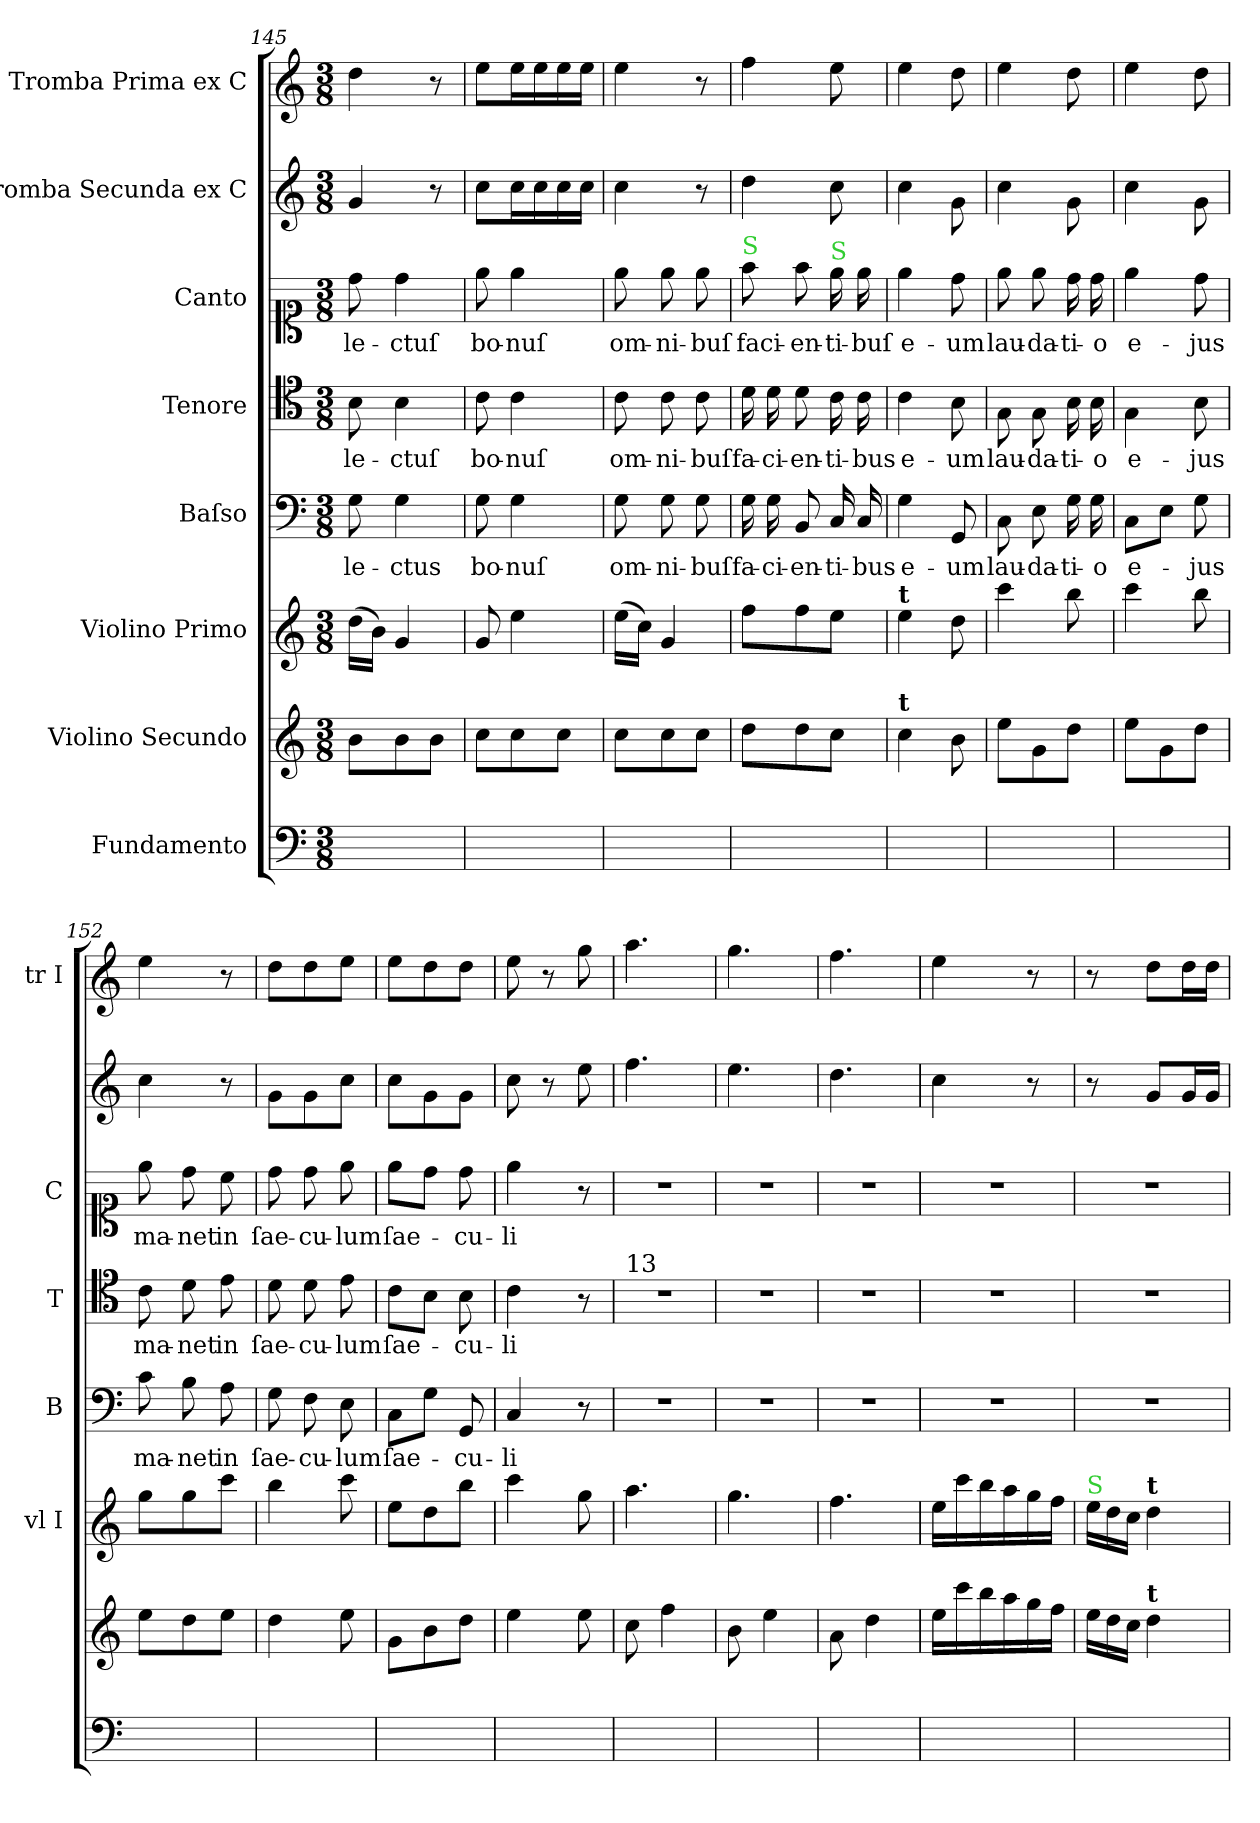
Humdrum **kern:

**kern	**kern	**kern	**kern	**text	**kern	**text	**kern	**text	**kern	**kern
*part8	*part7	*part6	*part5	*part5	*part4	*part4	*part3	*part3	*part2	*part1
*staff8	*staff7	*staff6	*staff5	*staff5	*staff4	*staff4	*staff3	*staff3	*staff2	*staff1
*I"Fundamento	*I"Violino Secundo	*I"Violino Primo	*I"Baſso	*	*I"Tenore	*	*I"Canto	*	*I"Tromba Secunda ex C	*I"Tromba Prima ex C
*	*	*I'vl I	*I'B	*	*I'T	*	*I'C	*	*	*I'tr I
*clefF4	*clefG2	*clefG2	*clefF4	*	*clefC4	*	*clefC1	*	*clefG2	*clefG2
*k[]	*k[]	*k[]	*k[]	*	*k[]	*	*k[]	*	*k[]	*k[]
*C:	*C:	*C:	*C:	*	*C:	*	*C:	*	*C:	*C:
*M3/8	*M3/8	*M3/8	*M3/8	*	*M3/8	*	*M3/8	*	*M3/8	*M3/8
=145	=145	=145	=145	=145	=145	=145	=145	=145	=145	=145
4.ryy	8b\L	(16dd\LL	8G\	-le-	8B\	-le-	8dd\	-le-	4g/	4dd\
.	.	16b\JJ)	.	.	.	.	.	.	.	.
.	8b\	4g/	4G\	-ctus	4B\	-ctuſ	4dd\	-ctuſ	.	.
.	8b\J	.	.	.	.	.	.	.	8r	8r
=146	=146	=146	=146	=146	=146	=146	=146	=146	=146	=146
4.ryy	8cc\L	8g/	8G\	bo-	8c\	bo-	8ee\	bo-	8cc\L	8ee\L
.	8cc\	4ee\	4G\	-nuſ	4c\	-nuſ	4ee\	-nuſ	16cc\L	16ee\L
.	.	.	.	.	.	.	.	.	16cc\	16ee\
.	8cc\J	.	.	.	.	.	.	.	16cc\	16ee\
.	.	.	.	.	.	.	.	.	16cc\JJ	16ee\JJ
=147	=147	=147	=147	=147	=147	=147	=147	=147	=147	=147
4.ryy	8cc\L	(16ee\LL	8G\	om-	8c\	om-	8ee\	om-	4cc\	4ee\
.	.	16cc\JJ)	.	.	.	.	.	.	.	.
.	8cc\	4g/	8G\	-ni-	8c\	-ni-	8ee\	-ni-	.	.
.	8cc\J	.	8G\	-buſ	8c\	-buſ	8ee\	-buſ	8r	8r
=148	=148	=148	=148	=148	=148	=148	=148	=148	=148	=148
!	!	!	!	!	!	!	!LO:TX:a:color=limegreen:t=S	!	!	!
4.ryy	8dd\L	8ff\L	16G\	fa-	16d\	fa-	8ff\	faci-	4dd\	4ff\
.	.	.	16G\	-ci-	16d\	-ci-	.	.	.	.
.	8dd\	8ff\	8BB/	-en-	8d\	-en-	8ff\	-en-	.	.
!	!	!	!	!	!	!	!LO:TX:a:color=limegreen:t=S	!	!	!
.	8cc\J	8ee\J	16C/	-ti-	16c\	-ti-	16ee\	-ti-	8cc\	8ee\
.	.	.	16C/	-bus	16c\	-bus	16ee\	-buſ	.	.
=149	=149	=149	=149	=149	=149	=149	=149	=149	=149	=149
!	!	!LO:TX:a:B:t=t	!	!	!	!	!	!	!	!
!	!LO:TX:a:B:t=t	!	!	!	!	!	!	!	!	!
4.ryy	4cc\	4ee\	4G\	e-	4c\	e-	4ee\	e-	4cc\	4ee\
.	8b\	8dd\	8GG/	-um	8B\	-um	8dd\	-um	8g\	8dd\
=150	=150	=150	=150	=150	=150	=150	=150	=150	=150	=150
4.ryy	8ee\L	4ccc\	8C\	lau-	8G\	lau-	8ee\	lau-	4cc\	4ee\
.	8g\	.	8E\	-da-	8G\	-da-	8ee\	-da-	.	.
.	8dd\J	8bb\	16G\	-ti-	16B\	-ti-	16dd\	-ti-	8g\	8dd\
.	.	.	16G\	-o	16B\	-o	16dd\	-o	.	.
=151	=151	=151	=151	=151	=151	=151	=151	=151	=151	=151
4.ryy	8ee\L	4ccc\	8C\L	e-	4G\	e-	4ee\	e-	4cc\	4ee\
.	8g\	.	8E\J	.	.	.	.	.	.	.
.	8dd\J	8bb\	8G\	-jus	8B\	-jus	8dd\	-jus	8g\	8dd\
=152	=152	=152	=152	=152	=152	=152	=152	=152	=152	=152
4.ryy	8ee\L	8gg\L	8c\	ma-	8c\	ma-	8ee\	ma-	4cc\	4ee\
.	8dd\	8gg\	8B\	-net	8d\	-net	8dd\	-net	.	.
.	8ee\J	8ccc\J	8A\	in	8e\	in	8cc\	in	8r	8r
=153	=153	=153	=153	=153	=153	=153	=153	=153	=153	=153
4.ryy	4dd\	4bb\	8G\	ſae-	8d\	ſae-	8dd\	ſae-	8g\L	8dd\L
.	.	.	8F\	-cu-	8d\	-cu-	8dd\	-cu-	8g\	8dd\
.	8ee\	8ccc\	8E\	-lum	8e\	-lum	8ee\	-lum	8cc\J	8ee\J
=154	=154	=154	=154	=154	=154	=154	=154	=154	=154	=154
4.ryy	8g\L	8ee\L	8C\L	ſae-	8c\L	ſae-	8ee\L	ſae-	8cc\L	8ee\L
.	8b\	8dd\	8G\J	.	8B\J	.	8dd\J	.	8g\	8dd\
.	8dd\J	8bb\J	8GG/	-cu-	8B\	-cu-	8dd\	-cu-	8g\J	8dd\J
=155	=155	=155	=155	=155	=155	=155	=155	=155	=155	=155
4.ryy	4ee\	4ccc\	4C/	-li	4c\	-li	4ee\	-li	8cc\	8ee\
.	.	.	.	.	.	.	.	.	8r	8r
.	8ee\	8gg\	8r	.	8r	.	8r	.	8ee\	8gg\
=156	=156	=156	=156	=156	=156	=156	=156	=156	=156	=156
!	!	!	!	!	!LO:TX:a:t=13	!	!	!	!	!
4.ryy	8cc\	4.aa\	4.r	.	4.r	.	4.r	.	4.ff\	4.aa\
.	4ff\	.	.	.	.	.	.	.	.	.
=157	=157	=157	=157	=157	=157	=157	=157	=157	=157	=157
4.ryy	8b\	4.gg\	4.r	.	4.r	.	4.r	.	4.ee\	4.gg\
.	4ee\	.	.	.	.	.	.	.	.	.
=158	=158	=158	=158	=158	=158	=158	=158	=158	=158	=158
4.ryy	8a\	4.ff\	4.r	.	4.r	.	4.r	.	4.dd\	4.ff\
.	4dd\	.	.	.	.	.	.	.	.	.
=159	=159	=159	=159	=159	=159	=159	=159	=159	=159	=159
4.ryy	16ee\LL	16ee\LL	4.r	.	4.r	.	4.r	.	4cc\	4ee\
.	16ccc\	16ccc\	.	.	.	.	.	.	.	.
.	16bb\	16bb\	.	.	.	.	.	.	.	.
.	16aa\	16aa\	.	.	.	.	.	.	.	.
.	16gg\	16gg\	.	.	.	.	.	.	8r	8r
.	16ff\JJ	16ff\JJ	.	.	.	.	.	.	.	.
=160	=160	=160	=160	=160	=160	=160	=160	=160	=160	=160
*	*Xtuplet	*Xtuplet	*	*	*	*	*	*	*	*
!	!	!LO:TX:a:color=limegreen:t=S	!	!	!	!	!	!	!	!
4.ryy	24ee\LL	24ee\LL	4.r	.	4.r	.	4.r	.	8r	8r
.	24dd\	24dd\	.	.	.	.	.	.	.	.
.	24cc\JJ	24cc\JJ	.	.	.	.	.	.	.	.
!	!	!LO:TX:a:B:t=t	!	!	!	!	!	!	!	!
!	!LO:TX:a:B:t=t	!	!	!	!	!	!	!	!	!
.	4dd\	4dd\	.	.	.	.	.	.	8g/L	8dd\L
.	.	.	.	.	.	.	.	.	16g/L	16dd\L
.	.	.	.	.	.	.	.	.	16g/JJ	16dd\JJ
=	=	=	=	=	=	=	=	=	=	=
*-	*-	*-	*-	*-	*-	*-	*-	*-	*-	*-
